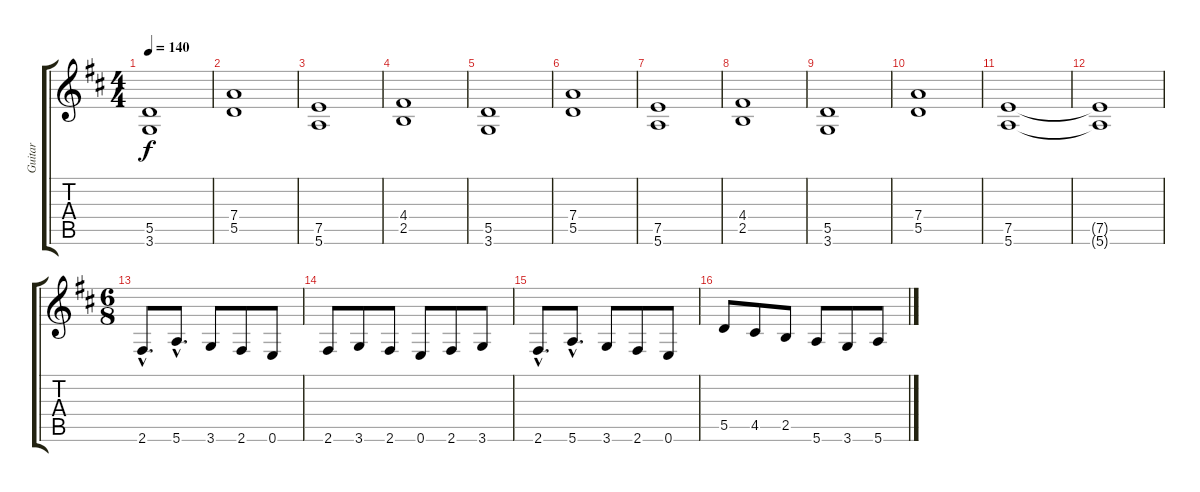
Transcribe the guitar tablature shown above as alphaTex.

\track ("Guitar" "Guitar") {instrument overdrivenguitar}
\staff {score tabs}
\tuning (E4 B3 G3 D3 A2 E2) {hide}
\ts (4 4)
\tempo 140
\clef g2
\ks bminor
(5.5 3.6).1{dy f} |
(7.4 5.5).1 |
(7.5 5.6).1 |
(4.4 2.5).1 |
(5.5 3.6).1 |
(7.4 5.5).1 |
(7.5 5.6).1 |
(4.4 2.5).1 |
(5.5 3.6).1 |
(7.4 5.5).1 |
(7.5 5.6).1 |
(7.5{t} 5.6{t}).1 |
\ts (6 8)
2.6{hac}.8{d} 5.6{hac}.8{d} 3.6.8 2.6.8 0.6.8 |
2.6.8 3.6.8 2.6.8 0.6.8 2.6.8 3.6.8 |
2.6{hac}.8{d} 5.6{hac}.8{d} 3.6.8 2.6.8 0.6.8 |
5.5.8 4.5.8 2.5.8 5.6.8 3.6.8 5.6.8
